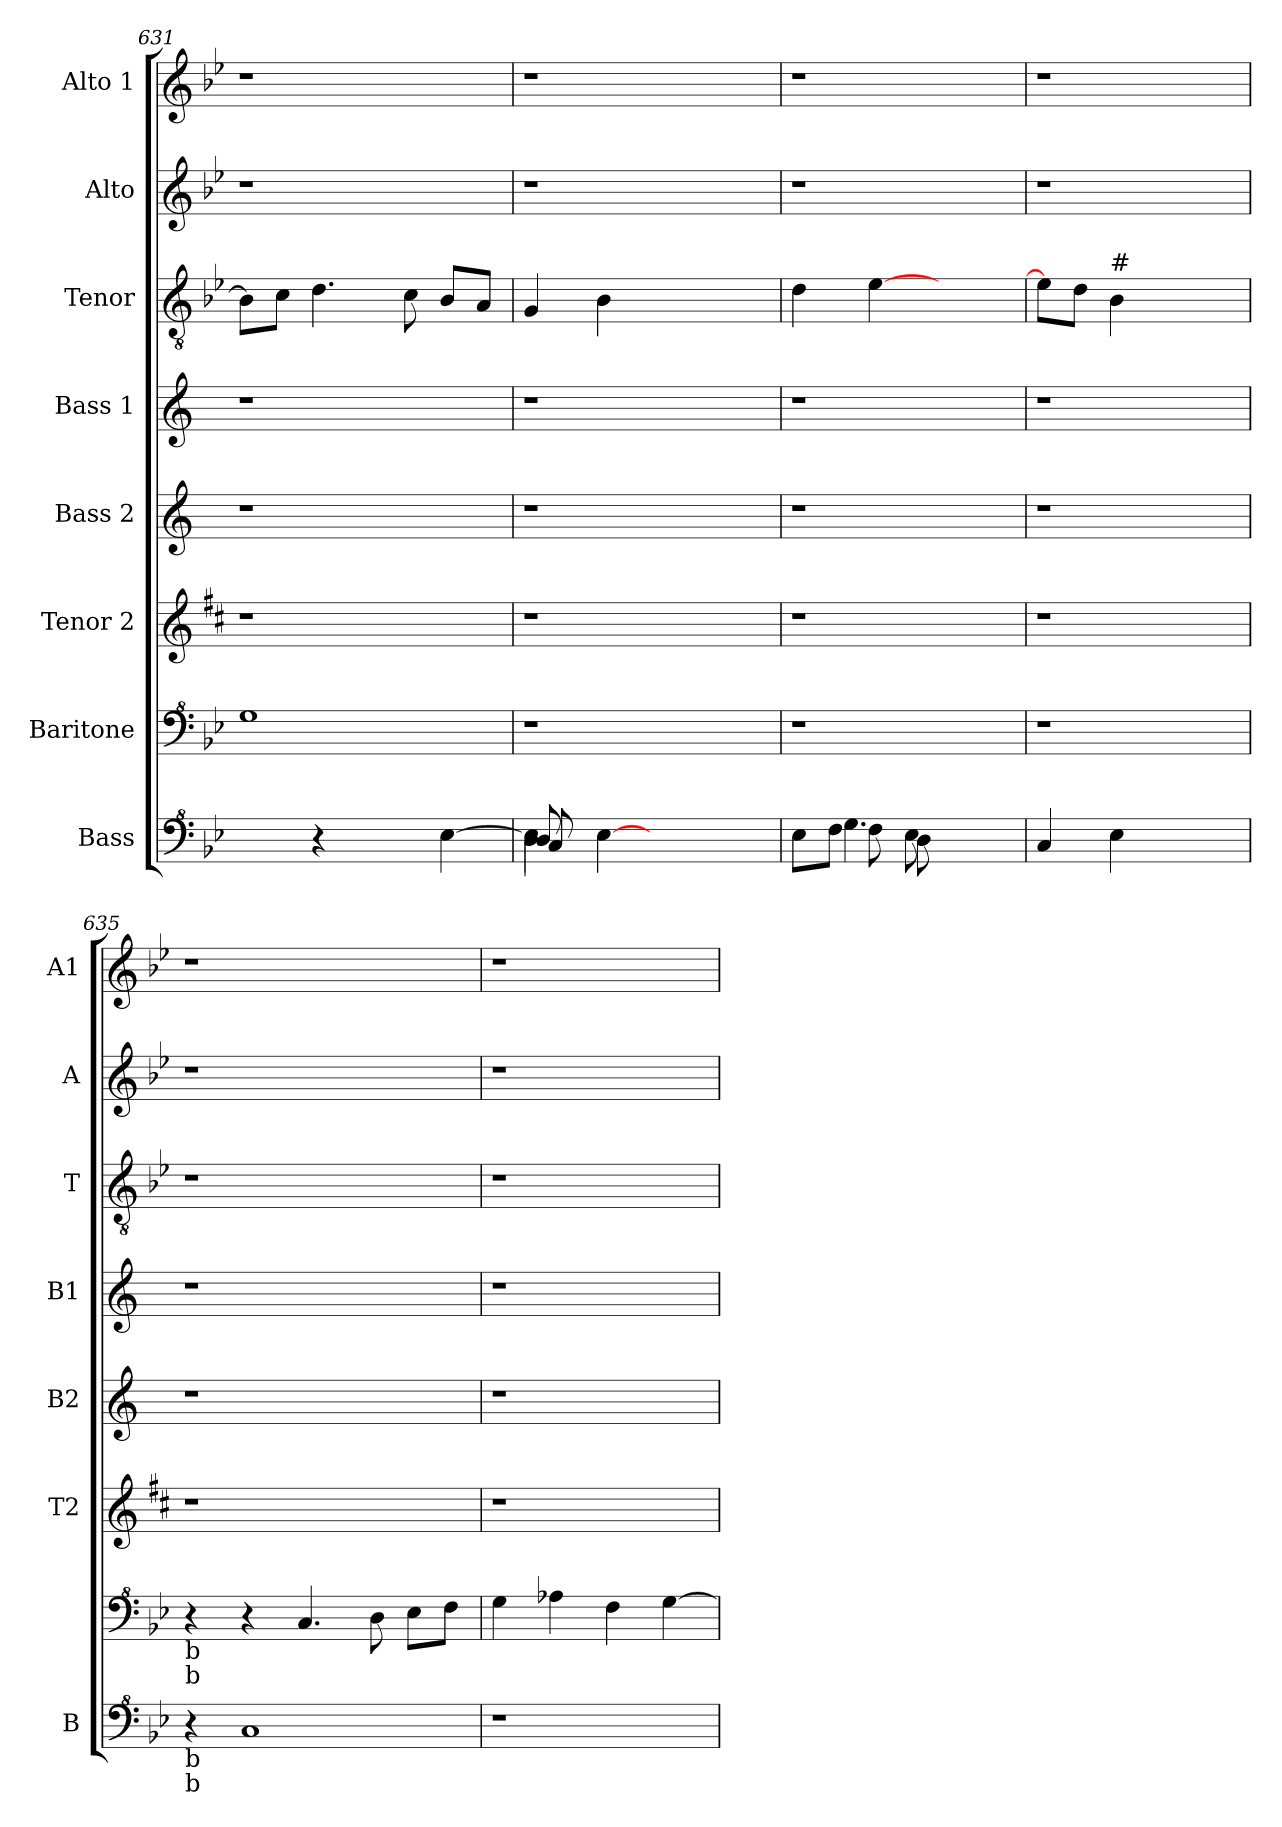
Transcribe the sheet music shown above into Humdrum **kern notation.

**kern	**kern	**kern	**kern	**kern	**kern	**kern	**kern
*part8	*part7	*part6	*part5	*part4	*part3	*part2	*part1
*staff8	*staff7	*staff6	*staff5	*staff4	*staff3	*staff2	*staff1
*I"Bass	*I"Baritone	*I"Tenor 2	*I"Bass 2	*I"Bass 1	*I"Tenor	*I"Alto	*I"Alto 1
*I'B	*	*I'T2	*I'B2	*I'B1	*I'T	*I'A	*I'A1
*clefF^4	*clefF^4	*clefG2	*clefG2	*clefG2	*clefGv2	*clefG2	*clefG2
*	*	*ITrd1c2	*	*	*ITrd1c2	*ITrd1c2	*ITrd1c2
*k[b-e-]	*k[b-e-]	*k[]	*k[]	*k[]	*k[b-e-a-d-]	*k[b-e-a-d-]	*k[b-e-a-d-]
*B-:	*B-:	*C:	*C:	*C:	*A-:	*A-:	*A-:
=631	=631	=631	=631	=631	=631	=631	=631
4ryy	1g	1r	1r	1r	8A-\L]	1r	1r
.	.	.	.	.	8B-\J	.	.
4r	.	.	.	.	4.c\	.	.
4ryy	.	.	.	.	.	.	.
.	.	.	.	.	8B-\	.	.
[>4e-\	.	.	.	.	8A-/L	.	.
.	.	.	.	.	8G/J	.	.
=632	=632	=632	=632	=632	=632	=632	=632
*^	*	*	*	*	*	*	*
*	*^	*	*	*	*	*	*	*
*	*	*^	*	*	*	*	*	*	*
4e-\]	8d/	8c/	4d\	1r	1r	1r	1r	4F/	1r	1r
.	2ryy	2ryy	.	.	.	.	.	.	.	.
2ryy	.	.	[>4e-\	.	.	.	.	4A-\	.	.
.	.	.	2ryy	.	.	.	.	2ryy	.	.
.	4.ryy	4.ryy	.	.	.	.	.	.	.	.
4ryy	.	.	.	.	.	.	.	.	.	.
*	*	*v	*v	*	*	*	*	*	*	*
=633	=633	=633	=633	=633	=633	=633	=633	=633	=633
8e-\L	8ryy	4.ryy	1r	1r	1r	1r	4c\	1r	1r
8f\J	4.g\	.	.	.	.	.	.	.	.
8f\	.	.	.	.	.	.	[>4d-\	.	.
8e-\	.	8d\	.	.	.	.	.	.	.
2ryy	2ryy	2ryy	.	.	.	.	2ryy	.	.
*v	*v	*v	*	*	*	*	*	*	*
=634	=634	=634	=634	=634	=634	=634	=634
4c/	1r	1r	1r	1r	8d-\L]	1r	1r
.	.	.	.	.	8c\J	.	.
!	!	!	!	!	!LO:TX:a:t=#	!	!
4e-\	.	.	.	.	4A-\	.	.
2ryy	.	.	.	.	2ryy	.	.
!!LO:LB:g=z
=635	=635	=635	=635	=635	=635	=635	=635
!	!LO:TX:b:t=b	!	!	!	!	!	!
!	!LO:TX:b:t=b	!	!	!	!	!	!
!LO:TX:b:t=b	!	!	!	!	!	!	!
!LO:TX:b:t=b	!	!	!	!	!	!	!
4r	4r	1r	1r	1r	1r	1r	1r
1c	4r	.	.	.	.	.	.
.	4.c/	.	.	.	.	.	.
.	8d\	.	.	.	.	.	.
.	8e-\L	4ryy	4ryy	4ryy	4ryy	4ryy	4ryy
.	8f\J	.	.	.	.	.	.
=636	=636	=636	=636	=636	=636	=636	=636
1r	4g\	1r	1r	1r	1r	1r	1r
.	4a-X\	.	.	.	.	.	.
.	4f\	.	.	.	.	.	.
.	[>4g\	.	.	.	.	.	.
=	=	=	=	=	=	=	=
*-	*-	*-	*-	*-	*-	*-	*-
